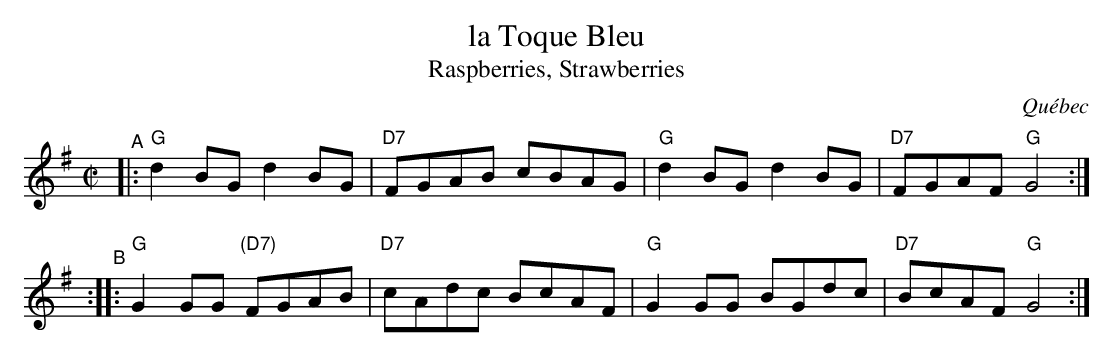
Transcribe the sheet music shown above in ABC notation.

X:1
T: la Toque Bleu
T: Raspberries, Strawberries
O: Qu\'ebec
M: C|
L: 1/8
K: G
"^A"|: "G"d2BG       d2BG | "D7"FGAB cBAG | "G"d2BG d2BG | "D7"FGAF "G"G4 :|
"^B":: "G"G2GG "(D7)"FGAB | "D7"cAdc BcAF | "G"G2GG BGdc | "D7"BcAF "G"G4 :|
